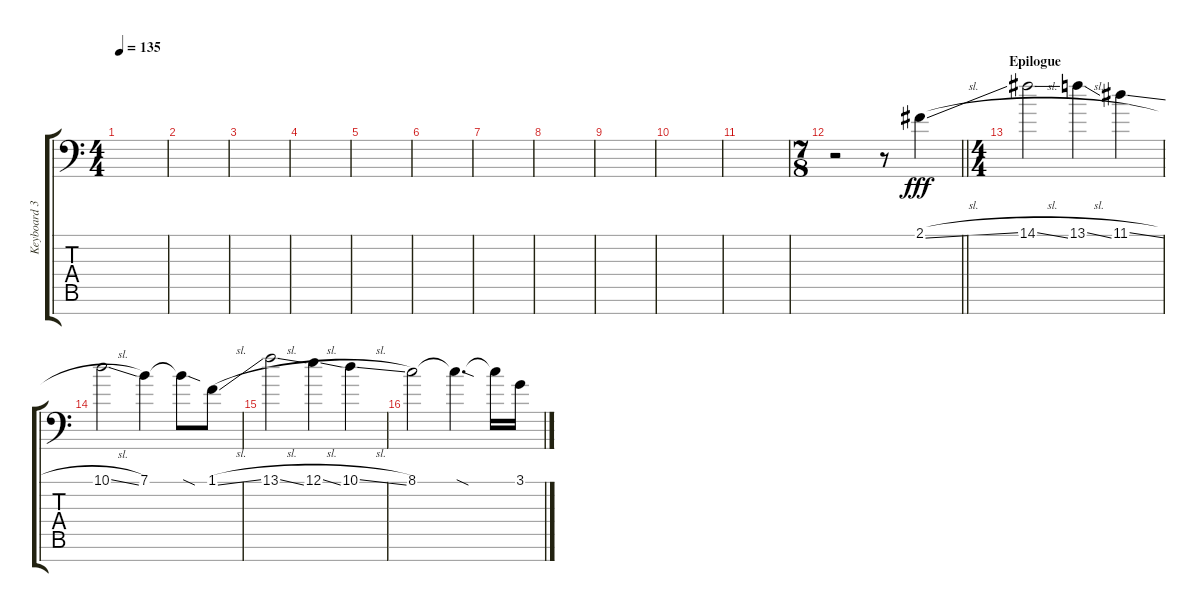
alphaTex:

\track ("Keyboard 3 (Lead)" "Keyboard 3") {instrument lead2sawtooth}
\staff {score tabs}
\tuning (E4 B3 G3 D3 A2 E2 A1) {hide}
\ts (4 4)
\tempo 135
\clef f4
\ks c
|
|
|
|
|
|
|
|
|
|
|
\ts (7 8)
\barLineRight lightlight
r.2{volume 16 instrument lead1square} r.8 2.1{sl}.4{dy fff} |
\ts (4 4)
\section ("" "Epilogue")
14.1{sl}.2 13.1{sl}.4 11.1{sl}.4 |
10.1{sl}.2 7.1.4 7.1{sod t}.8 1.1{sl}.8 |
13.1{sl}.2 12.1{sl}.4 10.1{sl}.4 |
8.1.2 8.1{sod t}.4{d} 8.1{t}.16 3.1{sl}.16
